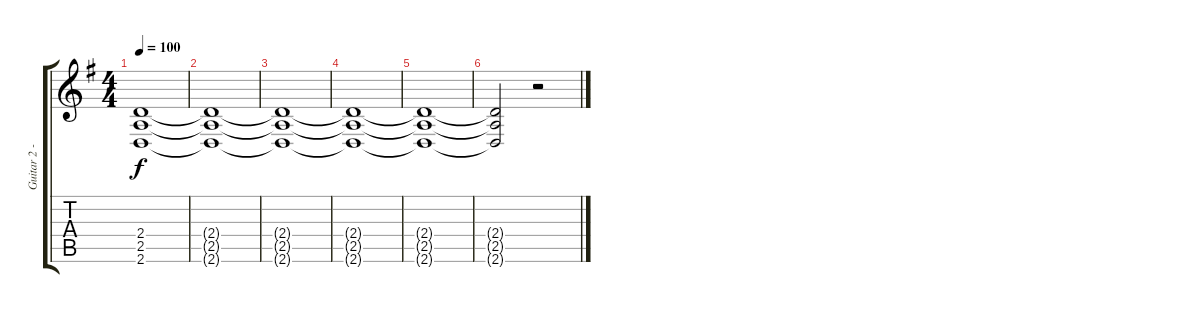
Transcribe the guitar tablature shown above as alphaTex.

\track ("Guitar 2 - Aoi" "Guitar 2 -") {instrument distortionguitar}
\staff {score tabs}
\tuning (D4 A3 F3 C3 G2 C2) {hide}
\ts (4 4)
\tempo 100
\clef g2
\ks g
(2.4{t} 2.5{t} 2.6{t}).1{dy f} |
(2.4{t} 2.5{t} 2.6{t}).1 |
(2.4{t} 2.5{t} 2.6{t}).1 |
(2.4{t} 2.5{t} 2.6{t}).1 |
(2.4{t} 2.5{t} 2.6{t}).1 |
(2.4{t} 2.5{t} 2.6{t}).2 r.2
